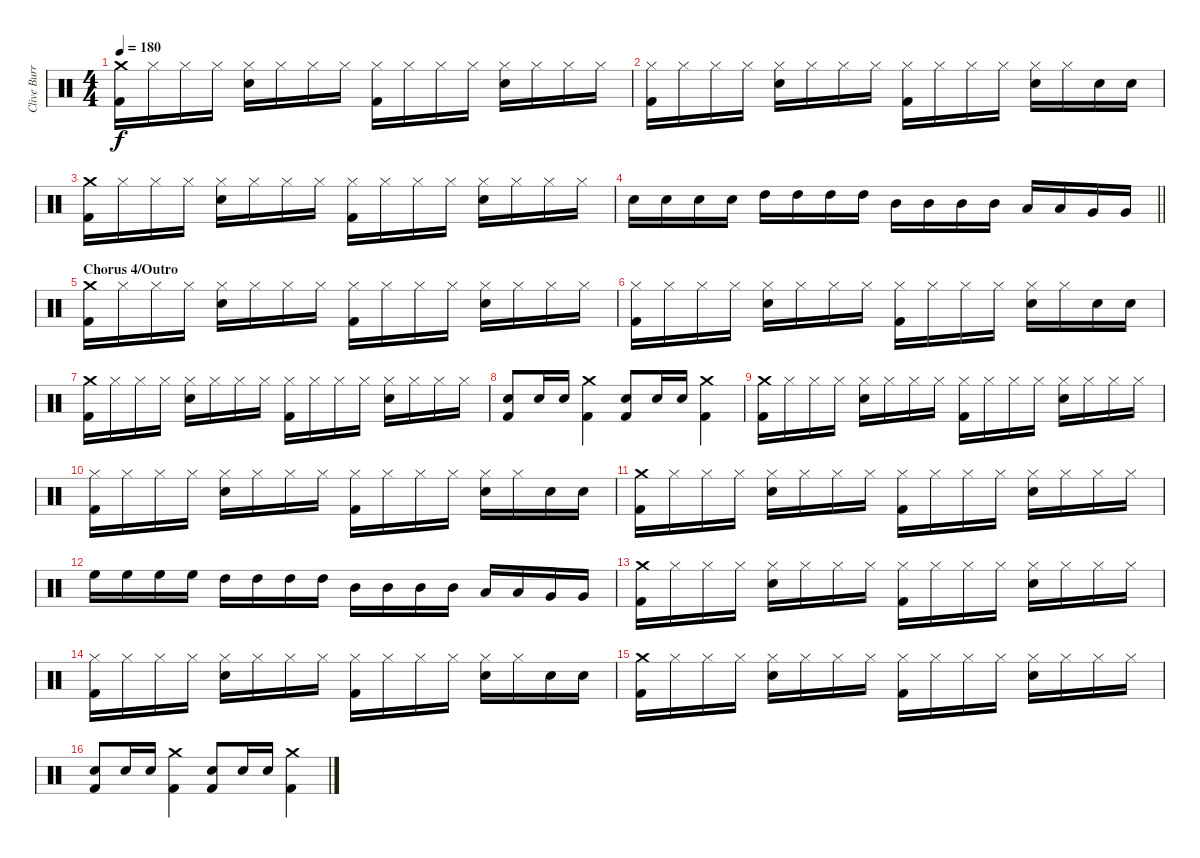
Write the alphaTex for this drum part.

\track ("Clive Burr" "Clive Burr") {instrument percussion}
\staff {score}
\articulation defaults
\ts (4 4)
\tempo 180
\clef neutral
\ks c
("Crash medium (hit)" "Kick (hit) 2").16{dy f} "Hi-Hat (closed)".16 "Hi-Hat (closed)".16 "Hi-Hat (closed)".16 ("Hi-Hat (closed)" "Electric Snare (hit)").16 "Hi-Hat (closed)".16 "Hi-Hat (closed)".16 "Hi-Hat (closed)".16 ("Hi-Hat (closed)" "Kick (hit) 2").16 "Hi-Hat (closed)".16 "Hi-Hat (closed)".16 "Hi-Hat (closed)".16 ("Hi-Hat (closed)" "Electric Snare (hit)").16 "Hi-Hat (closed)".16 "Hi-Hat (closed)".16 "Hi-Hat (closed)".16 |
("Hi-Hat (closed)" "Kick (hit) 2").16 "Hi-Hat (closed)".16 "Hi-Hat (closed)".16 "Hi-Hat (closed)".16 ("Hi-Hat (closed)" "Electric Snare (hit)").16 "Hi-Hat (closed)".16 "Hi-Hat (closed)".16 "Hi-Hat (closed)".16 ("Hi-Hat (closed)" "Kick (hit) 2").16 "Hi-Hat (closed)".16 "Hi-Hat (closed)".16 "Hi-Hat (closed)".16 ("Hi-Hat (closed)" "Electric Snare (hit)").16 "Hi-Hat (closed)".16 "Electric Snare (hit)".16 "Electric Snare (hit)".16 |
("Crash medium (hit)" "Kick (hit) 2").16 "Hi-Hat (closed)".16 "Hi-Hat (closed)".16 "Hi-Hat (closed)".16 ("Hi-Hat (closed)" "Electric Snare (hit)").16 "Hi-Hat (closed)".16 "Hi-Hat (closed)".16 "Hi-Hat (closed)".16 ("Hi-Hat (closed)" "Kick (hit) 2").16 "Hi-Hat (closed)".16 "Hi-Hat (closed)".16 "Hi-Hat (closed)".16 ("Hi-Hat (closed)" "Electric Snare (hit)").16 "Hi-Hat (closed)".16 "Hi-Hat (closed)".16 "Hi-Hat (closed)".16 |
\barLineRight lightlight "Electric Snare (hit)".16 "Electric Snare (hit)".16 "Electric Snare (hit)".16 "Electric Snare (hit)".16 "High Tom (hit)".16 "High Tom (hit)".16 "High Tom (hit)".16 "High Tom (hit)".16 "Mid Tom (hit)".16 "Mid Tom (hit)".16 "Mid Tom (hit)".16 "Mid Tom (hit)".16 "Low Tom (hit)".16 "Low Tom (hit)".16 "Very Low Tom (hit)".16 "Very Low Tom (hit)".16
|
\section ("" "Chorus 4/Outro")
("Crash medium (hit)" "Kick (hit) 2").16 "Hi-Hat (closed)".16 "Hi-Hat (closed)".16 "Hi-Hat (closed)".16 ("Hi-Hat (closed)" "Electric Snare (hit)").16 "Hi-Hat (closed)".16 "Hi-Hat (closed)".16 "Hi-Hat (closed)".16 ("Hi-Hat (closed)" "Kick (hit) 2").16 "Hi-Hat (closed)".16 "Hi-Hat (closed)".16 "Hi-Hat (closed)".16 ("Hi-Hat (closed)" "Electric Snare (hit)").16 "Hi-Hat (closed)".16 "Hi-Hat (closed)".16 "Hi-Hat (closed)".16 |
("Hi-Hat (closed)" "Kick (hit) 2").16 "Hi-Hat (closed)".16 "Hi-Hat (closed)".16 "Hi-Hat (closed)".16 ("Hi-Hat (closed)" "Electric Snare (hit)").16 "Hi-Hat (closed)".16 "Hi-Hat (closed)".16 "Hi-Hat (closed)".16 ("Hi-Hat (closed)" "Kick (hit) 2").16 "Hi-Hat (closed)".16 "Hi-Hat (closed)".16 "Hi-Hat (closed)".16 ("Hi-Hat (closed)" "Electric Snare (hit)").16 "Hi-Hat (closed)".16 "Electric Snare (hit)".16 "Electric Snare (hit)".16 |
("Crash medium (hit)" "Kick (hit) 2").16 "Hi-Hat (closed)".16 "Hi-Hat (closed)".16 "Hi-Hat (closed)".16 ("Hi-Hat (closed)" "Electric Snare (hit)").16 "Hi-Hat (closed)".16 "Hi-Hat (closed)".16 "Hi-Hat (closed)".16 ("Hi-Hat (closed)" "Kick (hit) 2").16 "Hi-Hat (closed)".16 "Hi-Hat (closed)".16 "Hi-Hat (closed)".16 ("Hi-Hat (closed)" "Electric Snare (hit)").16 "Hi-Hat (closed)".16 "Hi-Hat (closed)".16 "Hi-Hat (closed)".16 |
("Electric Snare (hit)" "Kick (hit) 2").8 "Electric Snare (hit)".16 "Electric Snare (hit)".16 ("Crash medium (hit)" "Kick (hit) 2").4 ("Electric Snare (hit)" "Kick (hit) 2").8 "Electric Snare (hit)".16 "Electric Snare (hit)".16 ("Crash medium (hit)" "Kick (hit) 2").4 |
("Crash medium (hit)" "Kick (hit) 2").16 "Hi-Hat (closed)".16 "Hi-Hat (closed)".16 "Hi-Hat (closed)".16 ("Hi-Hat (closed)" "Electric Snare (hit)").16 "Hi-Hat (closed)".16 "Hi-Hat (closed)".16 "Hi-Hat (closed)".16 ("Hi-Hat (closed)" "Kick (hit) 2").16 "Hi-Hat (closed)".16 "Hi-Hat (closed)".16 "Hi-Hat (closed)".16 ("Hi-Hat (closed)" "Electric Snare (hit)").16 "Hi-Hat (closed)".16 "Hi-Hat (closed)".16 "Hi-Hat (closed)".16 |
("Hi-Hat (closed)" "Kick (hit) 2").16 "Hi-Hat (closed)".16 "Hi-Hat (closed)".16 "Hi-Hat (closed)".16 ("Hi-Hat (closed)" "Electric Snare (hit)").16 "Hi-Hat (closed)".16 "Hi-Hat (closed)".16 "Hi-Hat (closed)".16 ("Hi-Hat (closed)" "Kick (hit) 2").16 "Hi-Hat (closed)".16 "Hi-Hat (closed)".16 "Hi-Hat (closed)".16 ("Hi-Hat (closed)" "Electric Snare (hit)").16 "Hi-Hat (closed)".16 "Electric Snare (hit)".16 "Electric Snare (hit)".16 |
("Crash medium (hit)" "Kick (hit) 2").16 "Hi-Hat (closed)".16 "Hi-Hat (closed)".16 "Hi-Hat (closed)".16 ("Hi-Hat (closed)" "Electric Snare (hit)").16 "Hi-Hat (closed)".16 "Hi-Hat (closed)".16 "Hi-Hat (closed)".16 ("Hi-Hat (closed)" "Kick (hit) 2").16 "Hi-Hat (closed)".16 "Hi-Hat (closed)".16 "Hi-Hat (closed)".16 ("Hi-Hat (closed)" "Electric Snare (hit)").16 "Hi-Hat (closed)".16 "Hi-Hat (closed)".16 "Hi-Hat (closed)".16 |
"High Floor Tom (hit)".16 "High Floor Tom (hit)".16 "High Floor Tom (hit)".16 "High Floor Tom (hit)".16 "High Tom (hit)".16 "High Tom (hit)".16 "High Tom (hit)".16 "High Tom (hit)".16 "Mid Tom (hit)".16 "Mid Tom (hit)".16 "Mid Tom (hit)".16 "Mid Tom (hit)".16 "Low Tom (hit)".16 "Low Tom (hit)".16 "Very Low Tom (hit)".16 "Very Low Tom (hit)".16 |
("Crash medium (hit)" "Kick (hit) 2").16 "Hi-Hat (closed)".16 "Hi-Hat (closed)".16 "Hi-Hat (closed)".16 ("Hi-Hat (closed)" "Electric Snare (hit)").16 "Hi-Hat (closed)".16 "Hi-Hat (closed)".16 "Hi-Hat (closed)".16 ("Hi-Hat (closed)" "Kick (hit) 2").16 "Hi-Hat (closed)".16 "Hi-Hat (closed)".16 "Hi-Hat (closed)".16 ("Hi-Hat (closed)" "Electric Snare (hit)").16 "Hi-Hat (closed)".16 "Hi-Hat (closed)".16 "Hi-Hat (closed)".16 |
("Hi-Hat (closed)" "Kick (hit) 2").16 "Hi-Hat (closed)".16 "Hi-Hat (closed)".16 "Hi-Hat (closed)".16 ("Hi-Hat (closed)" "Electric Snare (hit)").16 "Hi-Hat (closed)".16 "Hi-Hat (closed)".16 "Hi-Hat (closed)".16 ("Hi-Hat (closed)" "Kick (hit) 2").16 "Hi-Hat (closed)".16 "Hi-Hat (closed)".16 "Hi-Hat (closed)".16 ("Hi-Hat (closed)" "Electric Snare (hit)").16 "Hi-Hat (closed)".16 "Electric Snare (hit)".16 "Electric Snare (hit)".16 |
("Crash medium (hit)" "Kick (hit) 2").16 "Hi-Hat (closed)".16 "Hi-Hat (closed)".16 "Hi-Hat (closed)".16 ("Hi-Hat (closed)" "Electric Snare (hit)").16 "Hi-Hat (closed)".16 "Hi-Hat (closed)".16 "Hi-Hat (closed)".16 ("Hi-Hat (closed)" "Kick (hit) 2").16 "Hi-Hat (closed)".16 "Hi-Hat (closed)".16 "Hi-Hat (closed)".16 ("Hi-Hat (closed)" "Electric Snare (hit)").16 "Hi-Hat (closed)".16 "Hi-Hat (closed)".16 "Hi-Hat (closed)".16 |
("Electric Snare (hit)" "Kick (hit) 2").8 "Electric Snare (hit)".16 "Electric Snare (hit)".16 ("Crash medium (hit)" "Kick (hit) 2").4 ("Electric Snare (hit)" "Kick (hit) 2").8 "Electric Snare (hit)".16 "Electric Snare (hit)".16 ("Crash medium (hit)" "Kick (hit) 2").4
